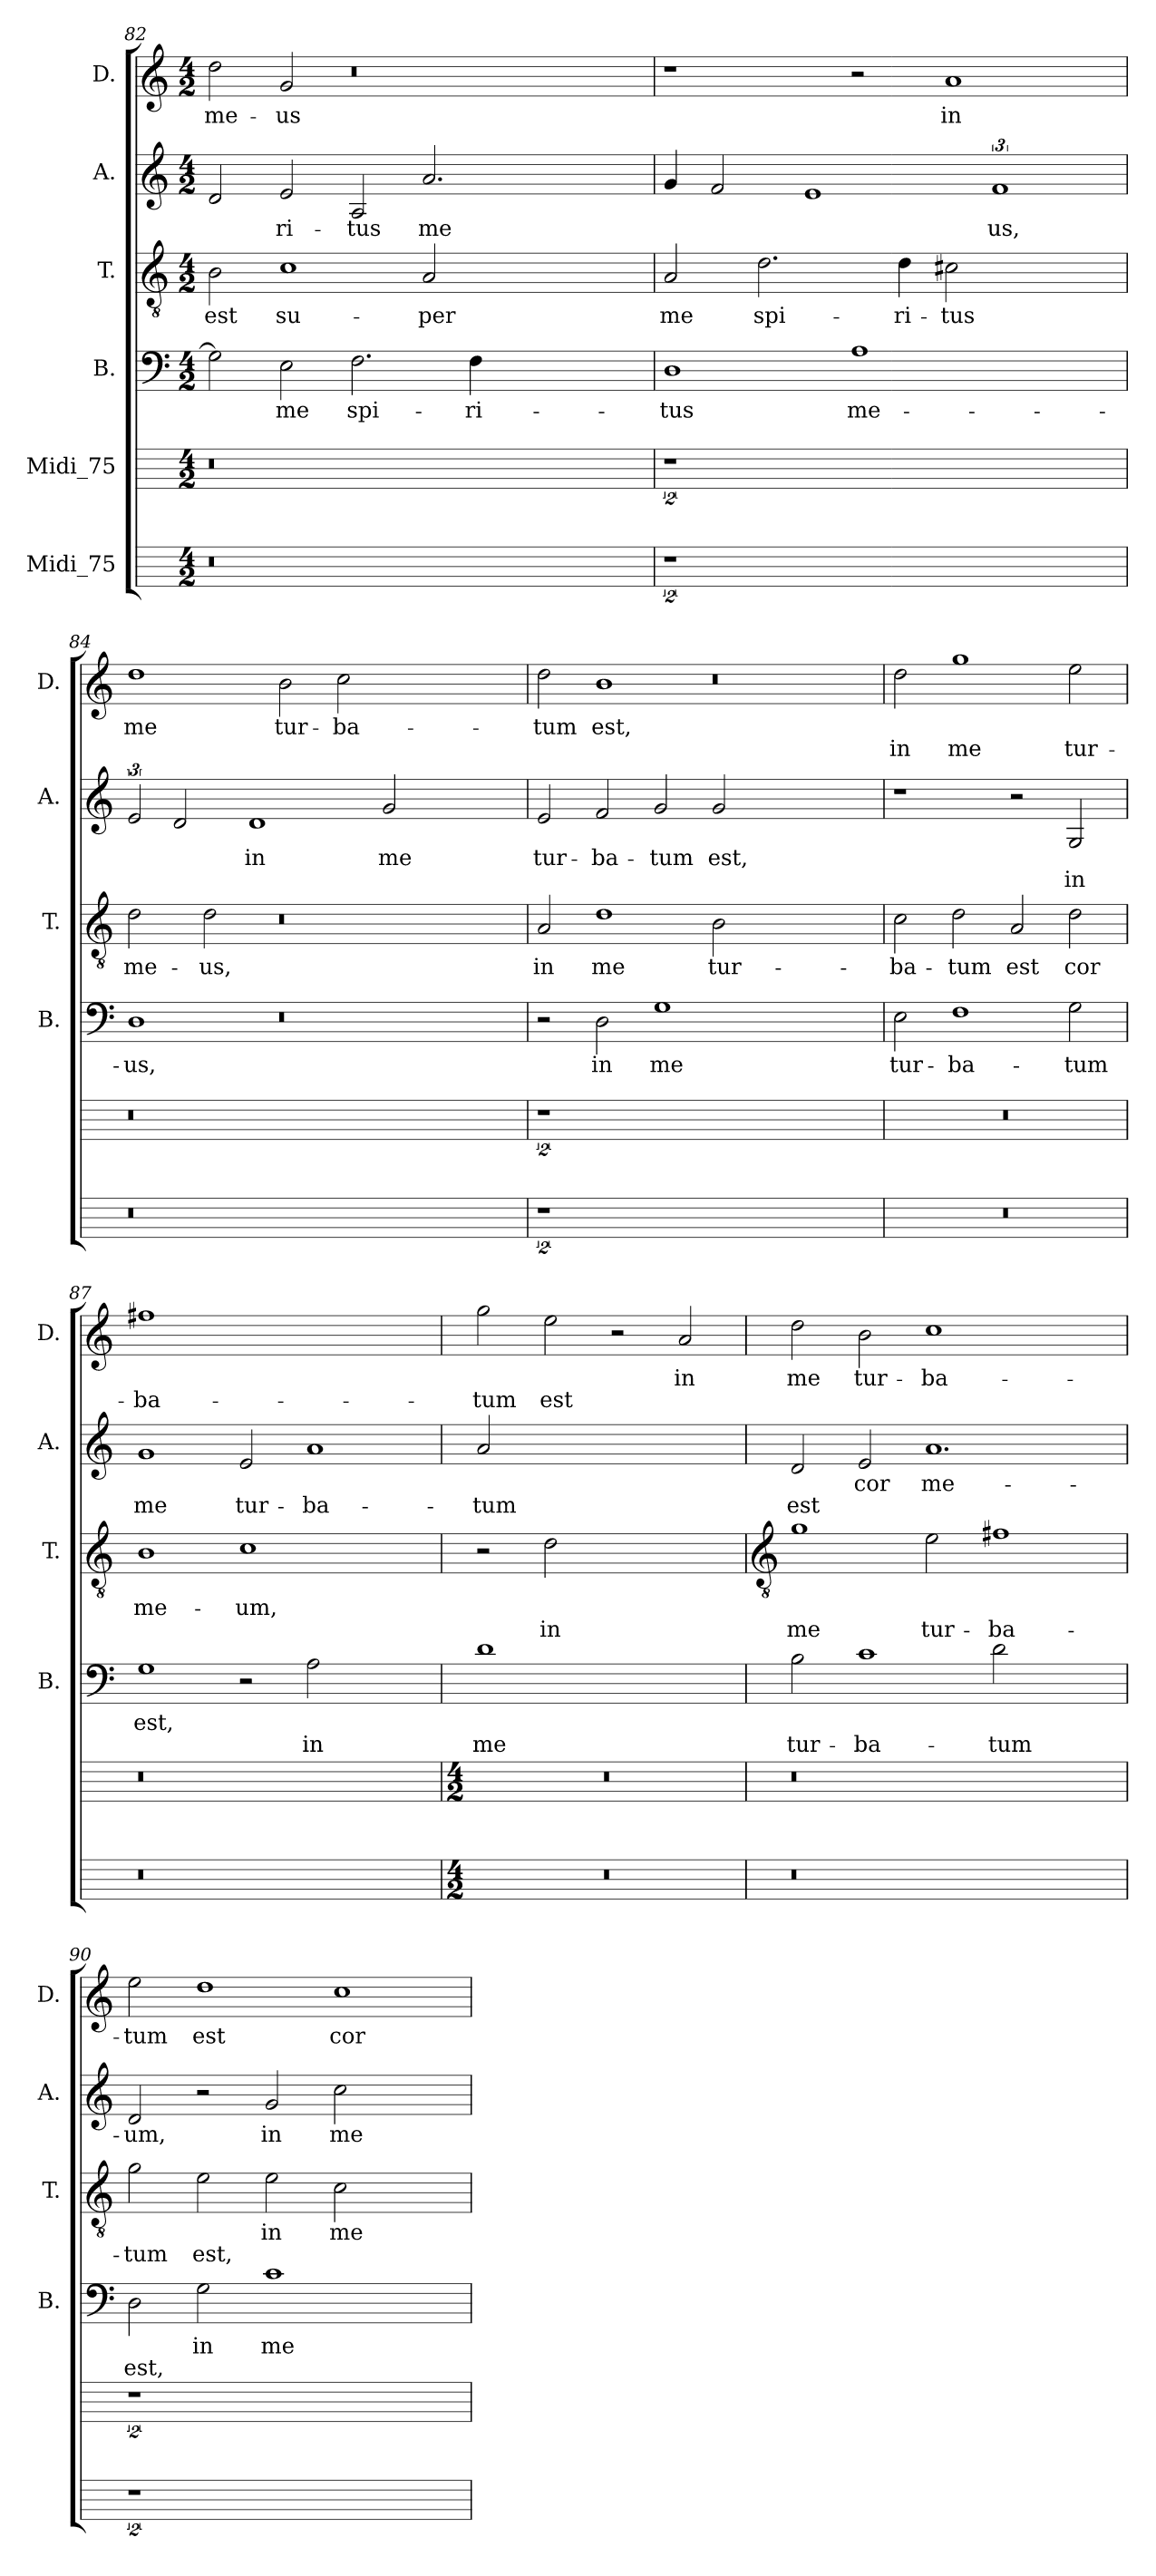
**kern	**kern	**kern	**text	**text	**kern	**text	**text	**kern	**text	**text	**kern	**text	**text
*part6	*part5	*part4	*part4	*part4	*part3	*part3	*part3	*part2	*part2	*part2	*part1	*part1	*part1
*staff6	*staff5	*staff4	*staff4	*staff4	*staff3	*staff3	*staff3	*staff2	*staff2	*staff2	*staff1	*staff1	*staff1
*I"Midi_75	*I"Midi_75	*I"B.	*	*	*I"T.	*	*	*I"A.	*	*	*I"D.	*	*
*	*	*I'B.	*	*	*I'T.	*	*	*I'A.	*	*	*I'D.	*	*
!!LO:LB:g=z
*	*	*clefF4	*	*	*clefGv2	*	*	*clefG2	*	*	*clefG2	*	*
*	*	*k[]	*	*	*k[]	*	*	*k[]	*	*	*k[]	*	*
*	*	*C:	*	*	*C:	*	*	*C:	*	*	*C:	*	*
*M4/2	*M4/2	*M4/2	*	*	*M4/2	*	*	*M4/2	*	*	*M4/2	*	*
=82	=82	=82	=82	=82	=82	=82	=82	=82	=82	=82	=82	=82	=82
!	!	!	!	!	!	!LO:LY:b	!	!	!	!	!	!LO:LY:b	!
0.r	0.r	2G]	.	.	2B	est	.	2d	.	.	2dd	me-	.
!	!	!	!LO:LY:b	!	!	!LO:LY:b	!	!	!LO:LY:b	!	!	!LO:LY:b	!
.	.	2E	me	.	1c	su-	.	2e	-ri-	.	2g	-us	.
!	!	!	!LO:LY:b	!	!	!	!	!	!LO:LY:b	!	!	!	!
.	.	2.F	spi-	.	.	.	.	2A	-tus	.	0r	.	.
!	!	!	!	!	!	!LO:LY:b	!	!	!LO:LY:b	!	!	!	!
.	.	.	.	.	2A	-per	.	2.a	me	.	.	.	.
!	!	!	!LO:LY:b	!	!	!	!	!	!	!	!	!	!
.	.	4F	-ri-	.	.	.	.	.	.	.	.	.	.
.	.	1ryy	.	.	1ryy	.	.	.	.	.	.	.	.
.	.	.	.	.	.	.	.	2.ryy	.	.	.	.	.
=83	=83	=83	=83	=83	=83	=83	=83	=83	=83	=83	=83	=83	=83
!	!	!	!LO:LY:b	!	!	!LO:LY:b	!	!	!	!	!	!	!
2%5r	2%5r	1D	-tus	.	2A	me	.	4g	.	.	1r	.	.
.	.	.	.	.	.	.	.	2f	.	.	.	.	.
!	!	!	!	!	!	!LO:LY:b	!	!	!	!	!	!	!
.	.	.	.	.	2.d	spi-	.	.	.	.	.	.	.
.	.	.	.	.	.	.	.	1e	.	.	.	.	.
!	!	!	!LO:LY:b	!	!	!	!	!	!	!	!	!	!
.	.	1A	me-	.	.	.	.	.	.	.	2r	.	.
!	!	!	!	!	!	!LO:LY:b	!	!	!	!	!	!	!
.	.	.	.	.	4d	-ri-	.	.	.	.	.	.	.
!	!	!	!	!	!	!LO:LY:b	!	!	!	!	!	!LO:LY:b	!
.	.	.	.	.	2c#X	-tus	.	.	.	.	1a	in	.
!	!	!	!	!	!	!	!	!	!LO:LY:b	!	!	!	!
.	.	.	.	.	.	.	.	3%2f	us,	.	.	.	.
.	.	2ryy	.	.	2ryy	.	.	.	.	.	.	.	.
.	.	.	.	.	.	.	.	12ryy	.	.	.	.	.
=84	=84	=84	=84	=84	=84	=84	=84	=84	=84	=84	=84	=84	=84
!	!	!	!LO:LY:b	!	!	!LO:LY:b	!	!	!	!	!	!LO:LY:b	!
0r	0r	1D	-us,	.	2d	me-	.	3e	.	.	1dd	me	.
.	.	.	.	.	.	.	.	2d	.	.	.	.	.
!	!	!	!	!	!	!LO:LY:b	!	!	!	!	!	!	!
.	.	.	.	.	2d	-us,	.	.	.	.	.	.	.
!	!	!	!	!	!	!	!	!	!LO:LY:b	!	!	!	!
.	.	.	.	.	.	.	.	1d	in	.	.	.	.
!	!	!	!	!	!	!	!	!	!	!	!	!LO:LY:b	!
.	.	0r	.	.	0r	.	.	.	.	.	2b	tur-	.
!	!	!	!	!	!	!	!	!	!	!	!	!LO:LY:b	!
.	.	.	.	.	.	.	.	.	.	.	2cc	-ba-	.
!	!	!	!	!	!	!	!	!	!LO:LY:b	!	!	!	!
.	.	.	.	.	.	.	.	2g	me	.	.	.	.
1ryy	1ryy	.	.	.	.	.	.	.	.	.	1ryy	.	.
.	.	.	.	.	.	.	.	3%2ryy	.	.	.	.	.
=85	=85	=85	=85	=85	=85	=85	=85	=85	=85	=85	=85	=85	=85
!	!	!	!	!	!	!LO:LY:b	!	!	!LO:LY:b	!	!	!LO:LY:b	!
2%7r	2%7r	2r	.	.	2A	in	.	2e	tur-	.	2dd	-tum	.
!	!	!	!LO:LY:b	!	!	!LO:LY:b	!	!	!LO:LY:b	!	!	!LO:LY:b	!
.	.	2D	in	.	1d	me	.	2f	-ba-	.	1b	est,	.
!	!	!	!LO:LY:b	!	!	!	!	!	!LO:LY:b	!	!	!	!
.	.	1G	me	.	.	.	.	2g	-tum	.	.	.	.
!	!	!	!	!	!	!LO:LY:b	!	!	!LO:LY:b	!	!	!	!
.	.	.	.	.	2B	tur-	.	2g	est,	.	0r	.	.
.	.	1.ryy	.	.	1.ryy	.	.	1.ryy	.	.	.	.	.
=86	=86	=86	=86	=86	=86	=86	=86	=86	=86	=86	=86	=86	=86
!	!	!	!LO:LY:b	!	!	!LO:LY:b	!	!	!	!	!	!	!LO:LY:b
0r	0r	2E	tur-	.	2c	-ba-	.	1r	.	.	2dd	.	in
!	!	!	!LO:LY:b	!	!	!LO:LY:b	!	!	!	!	!	!	!LO:LY:b
.	.	1F	-ba-	.	2d	-tum	.	.	.	.	1gg	.	me
!	!	!	!	!	!	!LO:LY:b	!	!	!	!	!	!	!
.	.	.	.	.	2A	est	.	2r	.	.	.	.	.
!	!	!	!LO:LY:b	!	!	!LO:LY:b	!	!	!	!LO:LY:b	!	!	!LO:LY:b
.	.	2G	-tum	.	2d	cor	.	2G	.	in	2ee	.	tur-
=87	=87	=87	=87	=87	=87	=87	=87	=87	=87	=87	=87	=87	=87
!	!	!	!LO:LY:b	!	!	!LO:LY:b	!	!	!	!LO:LY:b	!	!	!LO:LY:b
0r	0r	1G	est,	.	1B	me-	.	1g	.	me	1ff#X	.	-ba-
!	!	!	!	!	!	!LO:LY:b	!	!	!	!LO:LY:b	!	!	!
.	.	2r	.	.	1c	-um,	.	2e	.	tur-	1.ryy	.	.
!	!	!	!	!LO:LY:b	!	!	!	!	!	!LO:LY:b	!	!	!
.	.	2A	.	in	.	.	.	1a	.	-ba-	.	.	.
2ryy	2ryy	2ryy	.	.	2ryy	.	.	.	.	.	.	.	.
!!LO:LB:g=z
=88	=88	=88	=88	=88	=88	=88	=88	=88	=88	=88	=88	=88	=88
*M4/2	*M4/2	*	*	*	*	*	*	*	*	*	*	*	*
!	!	!	!	!LO:LY:b	!	!	!	!	!	!LO:LY:b	!	!	!LO:LY:b
0r	0r	1d	.	me	2r	.	.	2a	.	-tum	2gg	.	-tum
!	!	!	!	!	!	!	!LO:LY:b	!	!	!	!	!	!LO:LY:b
.	.	.	.	.	2d	.	in	1.ryy	.	.	2ee	.	est
.	.	1ryy	.	.	1ryy	.	.	.	.	.	2r	.	.
!	!	!	!	!	!	!	!	!	!	!	!	!LO:LY:b	!
.	.	.	.	.	.	.	.	.	.	.	2a	in	.
!!LO:LB:g=z
=89	=89	=89	=89	=89	=89	=89	=89	=89	=89	=89	=89	=89	=89
*	*	*	*	*	*clefGv2	*	*	*	*	*	*	*	*
!	!	!	!	!LO:LY:b	!	!	!LO:LY:b	!	!	!LO:LY:b	!	!LO:LY:b	!
0r	0r	2B	.	tur-	1g	.	me	2d	.	est	2dd	me	.
!	!	!	!	!LO:LY:b	!	!	!	!	!LO:LY:b	!	!	!LO:LY:b	!
.	.	1c	.	-ba-	.	.	.	2e	cor	.	2b	tur-	.
!	!	!	!	!	!	!	!LO:LY:b	!	!LO:LY:b	!	!	!LO:LY:b	!
.	.	.	.	.	2e	.	tur-	1.a	me-	.	1cc	-ba-	.
!	!	!	!	!LO:LY:b	!	!	!LO:LY:b	!	!	!	!	!	!
.	.	2d	.	-tum	1f#X	.	-ba-	.	.	.	.	.	.
2ryy	2ryy	2ryy	.	.	.	.	.	.	.	.	2ryy	.	.
=90	=90	=90	=90	=90	=90	=90	=90	=90	=90	=90	=90	=90	=90
!	!	!	!	!LO:LY:b	!	!	!LO:LY:b	!	!LO:LY:b	!	!	!LO:LY:b	!
2%5r	2%5r	2D	.	est,	2g	.	-tum	2d	-um,	.	2ee	-tum	.
!	!	!	!LO:LY:b	!	!	!	!LO:LY:b	!	!	!	!	!LO:LY:b	!
.	.	2G	in	.	2e	.	est,	2r	.	.	1dd	est	.
!	!	!	!LO:LY:b	!	!	!LO:LY:b	!	!	!LO:LY:b	!	!	!	!
.	.	1c	me	.	2e	in	.	2g	in	.	.	.	.
!	!	!	!	!	!	!LO:LY:b	!	!	!LO:LY:b	!	!	!LO:LY:b	!
.	.	.	.	.	2c	me	.	2cc	me	.	1cc	cor	.
.	.	2ryy	.	.	2ryy	.	.	2ryy	.	.	.	.	.
=	=	=	=	=	=	=	=	=	=	=	=	=	=
*-	*-	*-	*-	*-	*-	*-	*-	*-	*-	*-	*-	*-	*-
